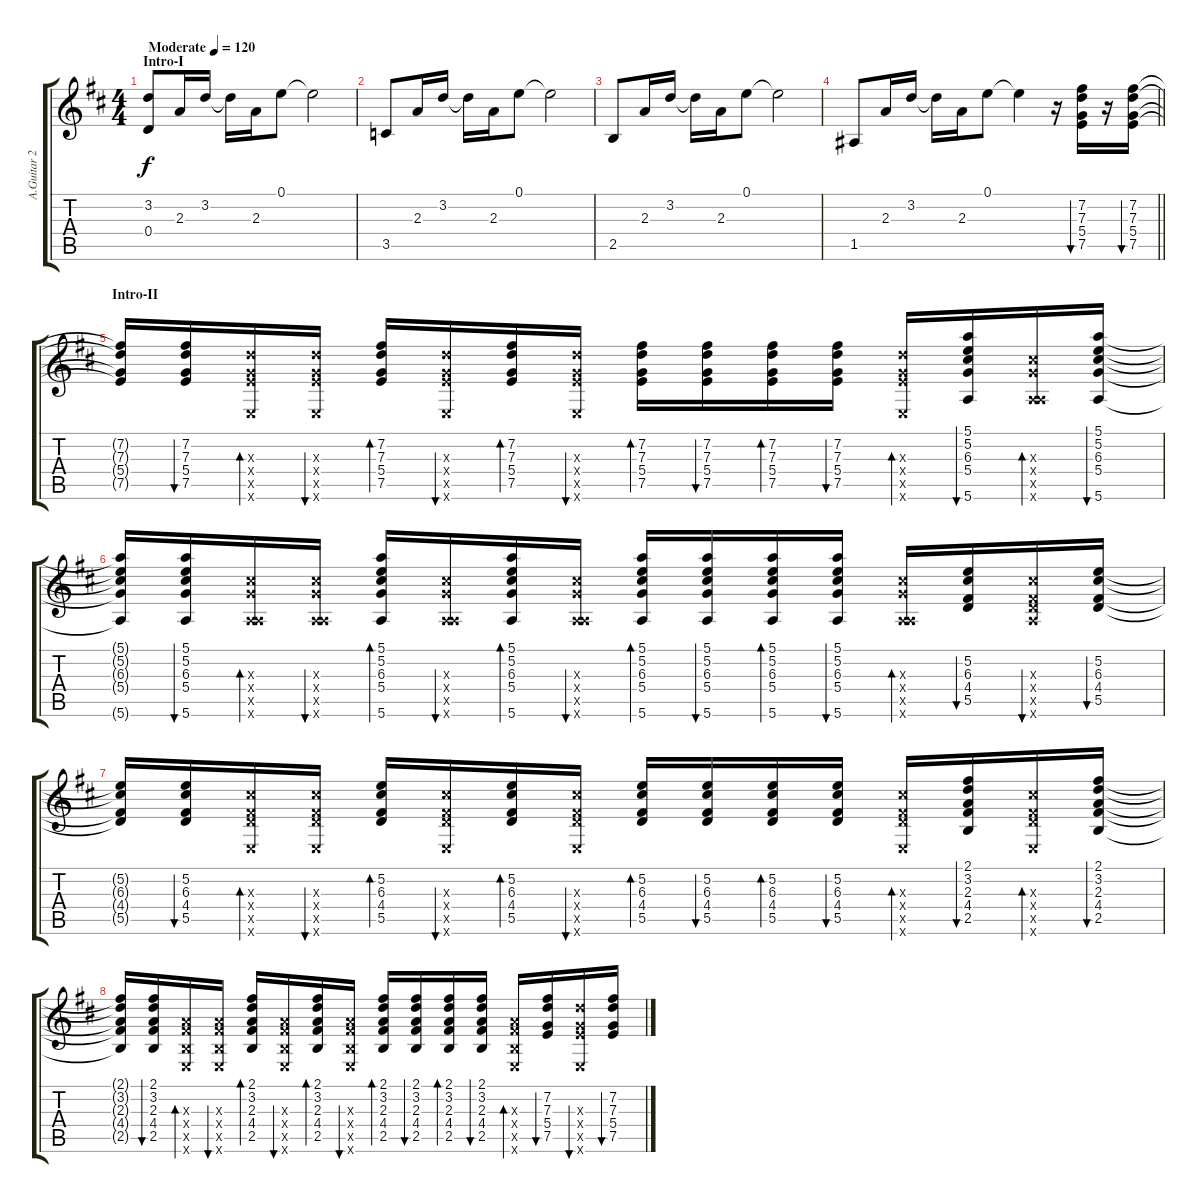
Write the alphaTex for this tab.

\track ("A.Guitar 2" "A.Guitar 2") {instrument acousticguitarsteel}
\staff {score tabs}
\tuning (E4 B3 G3 D3 A2 E2) {hide}
\ts (4 4)
\section ("" "Intro-I")
\tempo (120 "Moderate")
\clef g2
\ks d
(3.2 0.4).8{txt "" dy f volume 16 instrument acousticguitarsteel} 2.3.16 3.2.16 3.2{t}.16 2.3.16 0.1.8 0.1{t}.2 |
3.5.8 2.3.16 3.2.16 3.2{t}.16 2.3.16 0.1.8 0.1{t}.2 |
2.5.8 2.3.16 3.2.16 3.2{t}.16 2.3.16 0.1.8 0.1{t}.2 |
\barLineRight lightlight
1.5.8 2.3.16 3.2.16 3.2{t}.16 2.3.16 0.1.8{txt ""} 0.1{t}.4 r.16 (7.2 7.3 5.4 7.5).16{bu 30} r.16 (7.2 7.3 5.4 7.5).16{bu 30} |
\section ("" "Intro-II")
(7.2{t} 7.3{t} 5.4{t} 7.5{t}).16 (7.2 7.3 5.4 7.5).16{bu 30} (7.3{x} 5.4{x} 7.5{x} 0.6{x}).16{bd 30} (7.3{x} 5.4{x} 7.5{x} 0.6{x}).16{bu 30} (7.2 7.3 5.4 7.5).16{bd 30} (7.3{x} 5.4{x} 7.5{x} 0.6{x}).16{bu 30} (7.2 7.3 5.4 7.5).16{bd 30} (7.3{x} 5.4{x} 7.5{x} 0.6{x}).16{bu 30} (7.2 7.3 5.4 7.5).16{bd 30} (7.2 7.3 5.4 7.5).16{bu 30} (7.2 7.3 5.4 7.5).16{bd 30} (7.2 7.3 5.4 7.5).16{bu 30} (7.3{x} 5.4{x} 7.5{x} 0.6{x}).16{bd 30} (5.1 5.2 6.3 5.4 5.6).16{bu 30} (6.3{x} 5.4{x} 0.5{x} 5.6{x}).16{bd 30} (5.1 5.2 6.3 5.4 5.6).16{bu 30} |
(5.1{t} 5.2{t} 6.3{t} 5.4{t} 5.6{t}).16 (5.1 5.2 6.3 5.4 5.6).16{bu 30} (6.3{x} 5.4{x} 0.5{x} 5.6{x}).16{bd 30} (6.3{x} 5.4{x} 0.5{x} 5.6{x}).16{bu 30} (5.1 5.2 6.3 5.4 5.6).16{bd 30} (6.3{x} 5.4{x} 0.5{x} 5.6{x}).16{bu 30} (5.1 5.2 6.3 5.4 5.6).16{bd 30} (6.3{x} 5.4{x} 0.5{x} 5.6{x}).16{bu 30} (5.1 5.2 6.3 5.4 5.6).16{bd 30} (5.1 5.2 6.3 5.4 5.6).16{bu 30} (5.1 5.2 6.3 5.4 5.6).16{bd 30} (5.1 5.2 6.3 5.4 5.6).16{bu 30} (6.3{x} 5.4{x} 0.5{x} 5.6{x}).16{bd 30} (5.2 6.3 4.4 5.5).16{bu 30} (6.3{x} 4.4{x} 5.5{x} 5.6{x}).16{bu 30} (5.2 6.3 4.4 5.5).16{bu 30} |
(5.2{t} 6.3{t} 4.4{t} 5.5{t}).16 (5.2 6.3 4.4 5.5).16{bu 30} (6.3{x} 4.4{x} 5.5{x} 0.6{x}).16{bd 30} (6.3{x} 4.4{x} 5.5{x} 0.6{x}).16{bu 30} (5.2 6.3 4.4 5.5).16{bd 30} (6.3{x} 4.4{x} 5.5{x} 0.6{x}).16{bu 30} (5.2 6.3 4.4 5.5).16{bd 30} (6.3{x} 4.4{x} 5.5{x} 0.6{x}).16{bu 30} (5.2 6.3 4.4 5.5).16{bd 30} (5.2 6.3 4.4 5.5).16{bu 30} (5.2 6.3 4.4 5.5).16{bd 30} (5.2 6.3 4.4 5.5).16{bu 30} (6.3{x} 4.4{x} 5.5{x} 0.6{x}).16{bd 30} (2.1 3.2 2.3 4.4 2.5).16{bu 30} (6.3{x} 4.4{x} 5.5{x} 0.6{x}).16{bd 30} (2.1 3.2 2.3 4.4 2.5).16{bu 30} |
(2.1{t} 3.2{t} 2.3{t} 4.4{t} 2.5{t}).16 (2.1 3.2 2.3 4.4 2.5).16{bu 30} (2.3{x} 4.4{x} 2.5{x} 0.6{x}).16{bd 30} (2.3{x} 4.4{x} 2.5{x} 0.6{x}).16{bu 30} (2.1 3.2 2.3 4.4 2.5).16{bd 30} (2.3{x} 4.4{x} 2.5{x} 0.6{x}).16{bu 30} (2.1 3.2 2.3 4.4 2.5).16{bd 30} (2.3{x} 4.4{x} 2.5{x} 0.6{x}).16{bu 30} (2.1 3.2 2.3 4.4 2.5).16{bd 30} (2.1 3.2 2.3 4.4 2.5).16{bu 30} (2.1 3.2 2.3 4.4 2.5).16{bd 30} (2.1 3.2 2.3 4.4 2.5).16{bu 30} (2.3{x} 4.4{x} 2.5{x} 0.6{x}).16{bd 30} (7.2 7.3 5.4 7.5).16{bu 30} (7.3{x} 5.4{x} 7.5{x} 0.6{x}).16{bu 30} (7.2 7.3 5.4 7.5).16{bu 30}
